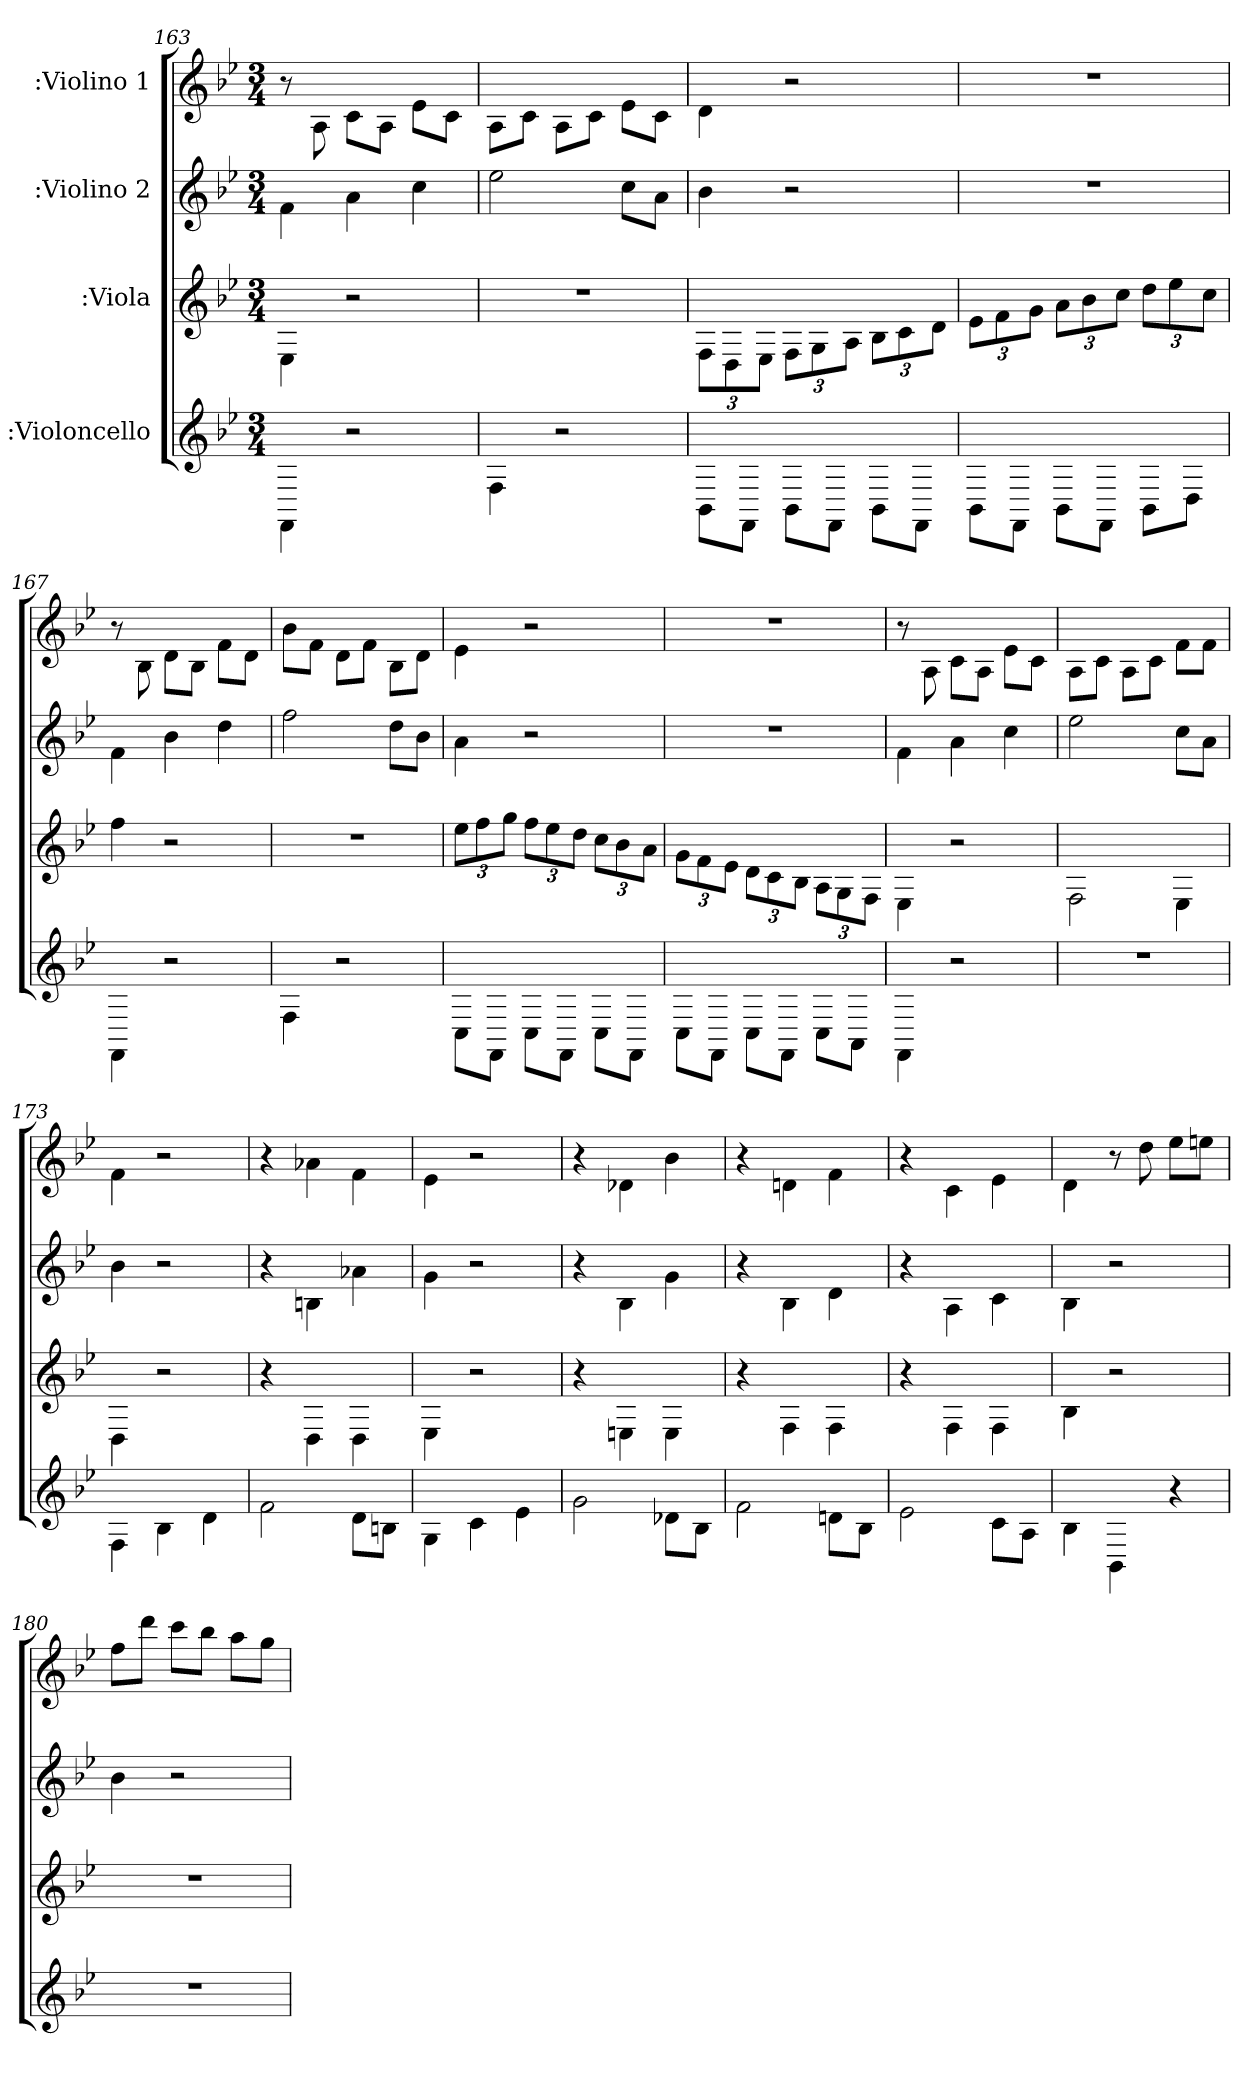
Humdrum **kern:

**kern	**kern	**kern	**kern
*part4	*part3	*part2	*part1
*staff4	*staff3	*staff2	*staff1
*I":Violoncello	*I":Viola	*I":Violino 2	*I":Violino 1
*k[b-e-]	*k[b-e-]	*k[b-e-]	*k[b-e-]
*B-:	*B-:	*B-:	*B-:
*M3/4	*M3/4	*M3/4	*M3/4
=163	=163	=163	=163
4FF\	4E-\	4f\	8r
.	.	.	8A\
2r	2r	4a\	8c\L
.	.	.	8A\J
.	.	4cc\	8e-\L
.	.	.	8c\J
=164	=164	=164	=164
4F\	2.r	2ee-\	8A\L
.	.	.	8c\J
2r	.	.	8A\L
.	.	.	8c\J
.	.	8cc\L	8e-\L
.	.	8a\J	8c\J
=165	=165	=165	=165
8BB-\L	12F\L	4b-\	4d\
.	12D\	.	.
8FF\J	.	.	.
.	12E-\J	.	.
8BB-\L	12F\L	2r	2r
.	12G\	.	.
8FF\J	.	.	.
.	12A\J	.	.
8BB-\L	12B-\L	.	.
.	12c\	.	.
8FF\J	.	.	.
.	12d\J	.	.
=166	=166	=166	=166
8BB-\L	12e-\L	2.r	2.r
.	12f\	.	.
8FF\J	.	.	.
.	12g\J	.	.
8BB-\L	12a\L	.	.
.	12b-\	.	.
8FF\J	.	.	.
.	12cc\J	.	.
8BB-\L	12dd\L	.	.
.	12ee-\	.	.
8D\J	.	.	.
.	12cc\J	.	.
=167	=167	=167	=167
4FF\	4ff\	4f\	8r
.	.	.	8B-\
2r	2r	4b-\	8d\L
.	.	.	8B-\J
.	.	4dd\	8f\L
.	.	.	8d\J
=168	=168	=168	=168
4F\	2.r	2ff\	8b-\L
.	.	.	8f\J
2r	.	.	8d\L
.	.	.	8f\J
.	.	8dd\L	8B-\L
.	.	8b-\J	8d\J
=169	=169	=169	=169
8C\L	12ee-\L	4a\	4e-\
.	12ff\	.	.
8FF\J	.	.	.
.	12gg\J	.	.
8C\L	12ff\L	2r	2r
.	12ee-\	.	.
8FF\J	.	.	.
.	12dd\J	.	.
8C\L	12cc\L	.	.
.	12b-\	.	.
8FF\J	.	.	.
.	12a\J	.	.
=170	=170	=170	=170
8C\L	12g\L	2.r	2.r
.	12f\	.	.
8FF\J	.	.	.
.	12e-\J	.	.
8C\L	12d\L	.	.
.	12c\	.	.
8FF\J	.	.	.
.	12B-\J	.	.
8C\L	12A\L	.	.
.	12G\	.	.
8AA\J	.	.	.
.	12F\J	.	.
=171	=171	=171	=171
4FF\	4E-\	4f\	8r
.	.	.	8A\
2r	2r	4a\	8c\L
.	.	.	8A\J
.	.	4cc\	8e-\L
.	.	.	8c\J
=172	=172	=172	=172
2.r	2F\	2ee-\	8A\L
.	.	.	8c\J
.	.	.	8A\L
.	.	.	8c\J
.	4E-\	8cc\L	8f\L
.	.	8a\J	8f\J
=173	=173	=173	=173
4F\	4D\	4b-\	4f\
4B-\	2r	2r	2r
4d\	.	.	.
=174	=174	=174	=174
2f\	4r	4r	4r
.	4D\	4Bn\	4a-X\
8d\L	4D\	4a-X\	4f\
8Bn\J	.	.	.
=175	=175	=175	=175
4G\	4E-\	4g\	4e-\
4c\	2r	2r	2r
4e-\	.	.	.
=176	=176	=176	=176
2g\	4r	4r	4r
.	4En\	4B-\	4d-X\
8d-X\L	4E\	4g\	4b-\
8B-\J	.	.	.
=177	=177	=177	=177
2f\	4r	4r	4r
.	4F\	4B-\	4dn\
8dn\L	4F\	4d\	4f\
8B-\J	.	.	.
=178	=178	=178	=178
2e-\	4r	4r	4r
.	4F\	4A\	4c\
8c\L	4F\	4c\	4e-\
8A\J	.	.	.
=179	=179	=179	=179
4B-\	4B-\	4B-\	4d\
4BB-\	2r	2r	8r
.	.	.	8dd\
4r	.	.	8ee-\L
.	.	.	8een\J
=180	=180	=180	=180
2.r	2.r	4b-\	8ff\L
.	.	.	8ddd\J
.	.	2r	8ccc\L
.	.	.	8bb-\J
.	.	.	8aa\L
.	.	.	8gg\J
=	=	=	=
*-	*-	*-	*-
